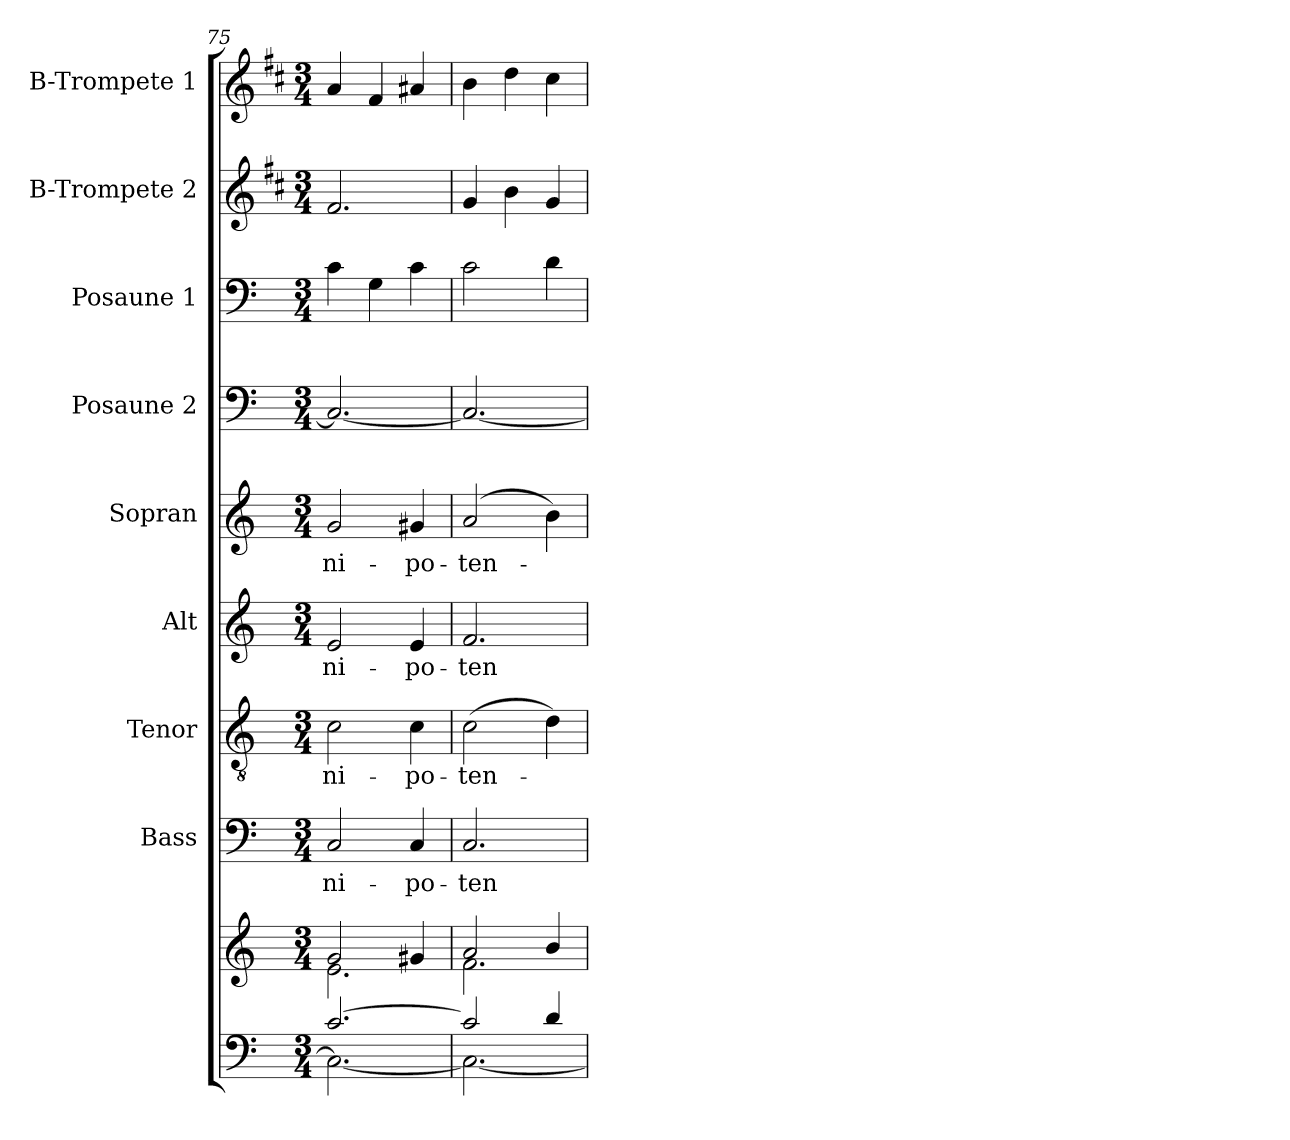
**kern	**kern	**kern	**text	**kern	**text	**kern	**text	**kern	**text	**kern	**kern	**kern	**kern
*part9	*part9	*part8	*part8	*part7	*part7	*part6	*part6	*part5	*part5	*part4	*part3	*part2	*part1
*staff10	*staff9	*staff8	*staff8	*staff7	*staff7	*staff6	*staff6	*staff5	*staff5	*staff4	*staff3	*staff2	*staff1
*	*	*I"Bass	*	*I"Tenor	*	*I"Alt	*	*I"Sopran	*	*I"Posaune 2	*I"Posaune 1	*I"B-Trompete 2	*I"B-Trompete 1
*	*	*I'B.	*	*I'T.	*	*I'A.	*	*I'S.	*	*I'Pos. 2	*I'Pos. 1	*I'B Trp. 2	*I'B Trp. 1
*clefF4	*clefG2	*clefF4	*	*clefGv2	*	*clefG2	*	*clefG2	*	*clefF4	*clefF4	*clefG2	*clefG2
*	*	*	*	*	*	*	*	*	*	*	*	*ITrd1c2	*ITrd1c2
*k[]	*k[]	*k[]	*	*k[]	*	*k[]	*	*k[]	*	*k[]	*k[]	*k[]	*k[]
*C:	*C:	*C:	*	*C:	*	*C:	*	*C:	*	*C:	*C:	*C:	*C:
*M3/4	*M3/4	*M3/4	*	*M3/4	*	*M3/4	*	*M3/4	*	*M3/4	*M3/4	*M3/4	*M3/4
=75	=75	=75	=75	=75	=75	=75	=75	=75	=75	=75	=75	=75	=75
*^	*^	*	*	*	*	*	*	*	*	*	*	*	*
!	!	!	!	!	!LO:LY:b	!	!LO:LY:b	!	!LO:LY:b	!	!LO:LY:b	!	!	!	!
[>2.c/	2.C\_	2g/	2.e\	2C/	-ni-	2c\	-ni-	2e/	-ni-	2g/	-ni-	2.C/_	4c\	2.e/	4g/
.	.	.	.	.	.	.	.	.	.	.	.	.	4G\	.	4e/
!	!	!	!	!	!LO:LY:b	!	!LO:LY:b	!	!LO:LY:b	!	!LO:LY:b	!	!	!	!
.	.	4g#X/	.	4C/	-po-	4c\	-po-	4e/	-po-	4g#X/	-po-	.	4c\	.	4g#X/
=76	=76	=76	=76	=76	=76	=76	=76	=76	=76	=76	=76	=76	=76	=76	=76
!	!	!	!	!	!LO:LY:b	!	!LO:LY:b	!	!LO:LY:b	!	!LO:LY:b	!	!	!	!
2c/]	2.C\_	2a/	2.f\	2.C/	-ten-	(>2c\	-ten-	2.f/	-ten-	(2a/	-ten-	2.C/_	2c\	4f/	4a\
.	.	.	.	.	.	.	.	.	.	.	.	.	.	4a\	4cc\
4d/	.	4b/	.	.	.	4d\)	.	.	.	4b\)	.	.	4d\	4f/	4b\
*v	*v	*	*	*	*	*	*	*	*	*	*	*	*	*	*
*	*v	*v	*	*	*	*	*	*	*	*	*	*	*	*
=	=	=	=	=	=	=	=	=	=	=	=	=	=
*-	*-	*-	*-	*-	*-	*-	*-	*-	*-	*-	*-	*-	*-
